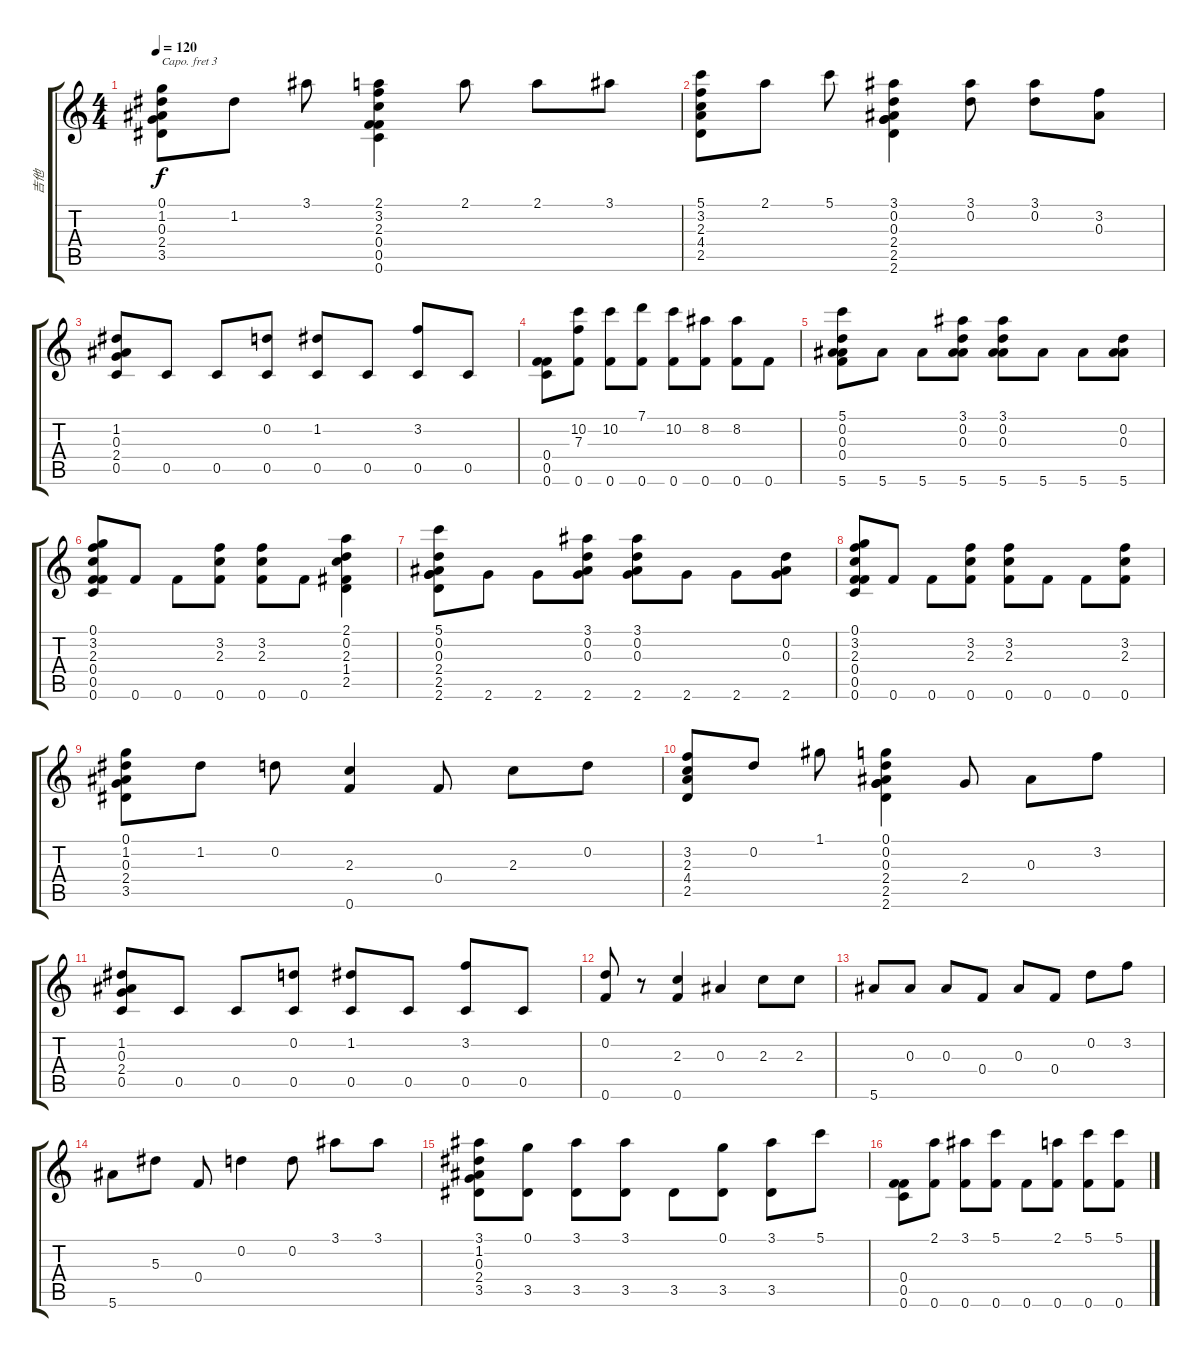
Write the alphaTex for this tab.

\track ("吉他" "吉他") {instrument acousticguitarsteel}
\staff {score tabs}
\capo 3
\tuning (E4 B3 G3 D3 A2 D3) {hide}
\ts (4 4)
\tempo 120
\clef g2
\ks c
(0.1 1.2 0.3 2.4 3.5).8{dy f} 1.2.8 3.1.8 (2.1 3.2 2.3 0.4 0.5 0.6).4 2.1.8 2.1.8 3.1.8 |
(5.1 3.2 2.3 4.4 2.5).8 2.1.8 5.1.8 (3.1 0.2 0.3 2.4 2.5 2.6).4 (3.1 0.2).8 (3.1 0.2).8 (3.2 0.3).8 |
(1.2 0.3 2.4 0.5).8 0.5.8 0.5.8 (0.2 0.5).8 (1.2 0.5).8 0.5.8 (3.2 0.5).8 0.5.8 |
(0.4 0.5 0.6).8 (10.2 7.3 0.6).8 (10.2 0.6).8 (7.1 0.6).8 (10.2 0.6).8 (8.2 0.6).8 (8.2 0.6).8 0.6.8 |
(5.1 0.2 0.3 0.4 5.6).8 5.6.8 5.6.8 (3.1 0.2 0.3 5.6).8 (3.1 0.2 0.3 5.6).8 5.6.8 5.6.8 (0.2 0.3 5.6).8 |
(0.1 3.2 2.3 0.4 0.5 0.6).8 0.6.8 0.6.8 (3.2 2.3 0.6).8 (3.2 2.3 0.6).8 0.6.8 (2.1 0.2 2.3 1.4 2.5).4 |
(5.1 0.2 0.3 2.4 2.5 2.6).8 2.6.8 2.6.8 (3.1 0.2 0.3 2.6).8 (3.1 0.2 0.3 2.6).8 2.6.8 2.6.8 (0.2 0.3 2.6).8 |
(0.1 3.2 2.3 0.4 0.5 0.6).8 0.6.8 0.6.8 (3.2 2.3 0.6).8 (3.2 2.3 0.6).8 0.6.8 0.6.8 (3.2 2.3 0.6).8 |
(0.1 1.2 0.3 2.4 3.5).8 1.2.8 0.2.8 (2.3 0.6).4 0.4.8 2.3.8 0.2.8 |
(3.2 2.3 4.4 2.5).8 0.2.8 1.1.8 (0.1 0.2 0.3 2.4 2.5 2.6).4 2.4.8 0.3.8 3.2.8 |
(1.2 0.3 2.4 0.5).8 0.5.8 0.5.8 (0.2 0.5).8 (1.2 0.5).8 0.5.8 (3.2 0.5).8 0.5.8 |
(0.2 0.6).8 r.8 (2.3 0.6).4 0.3.4 2.3.8 2.3.8 |
5.6.8 0.3.8 0.3.8 0.4.8 0.3.8 0.4.8 0.2.8 3.2.8 |
5.6.8 5.3.8 0.4.8 0.2.4 0.2.8 3.1.8 3.1.8 |
(3.1 1.2 0.3 2.4 3.5).8 (0.1 3.5).8 (3.1 3.5).8 (3.1 3.5).8 3.5.8 (0.1 3.5).8 (3.1 3.5).8 5.1.8 |
(0.4 0.5 0.6).8 (2.1 0.6).8 (3.1 0.6).8 (5.1 0.6).8 0.6.8 (2.1 0.6).8 (5.1 0.6).8 (5.1 0.6).8
